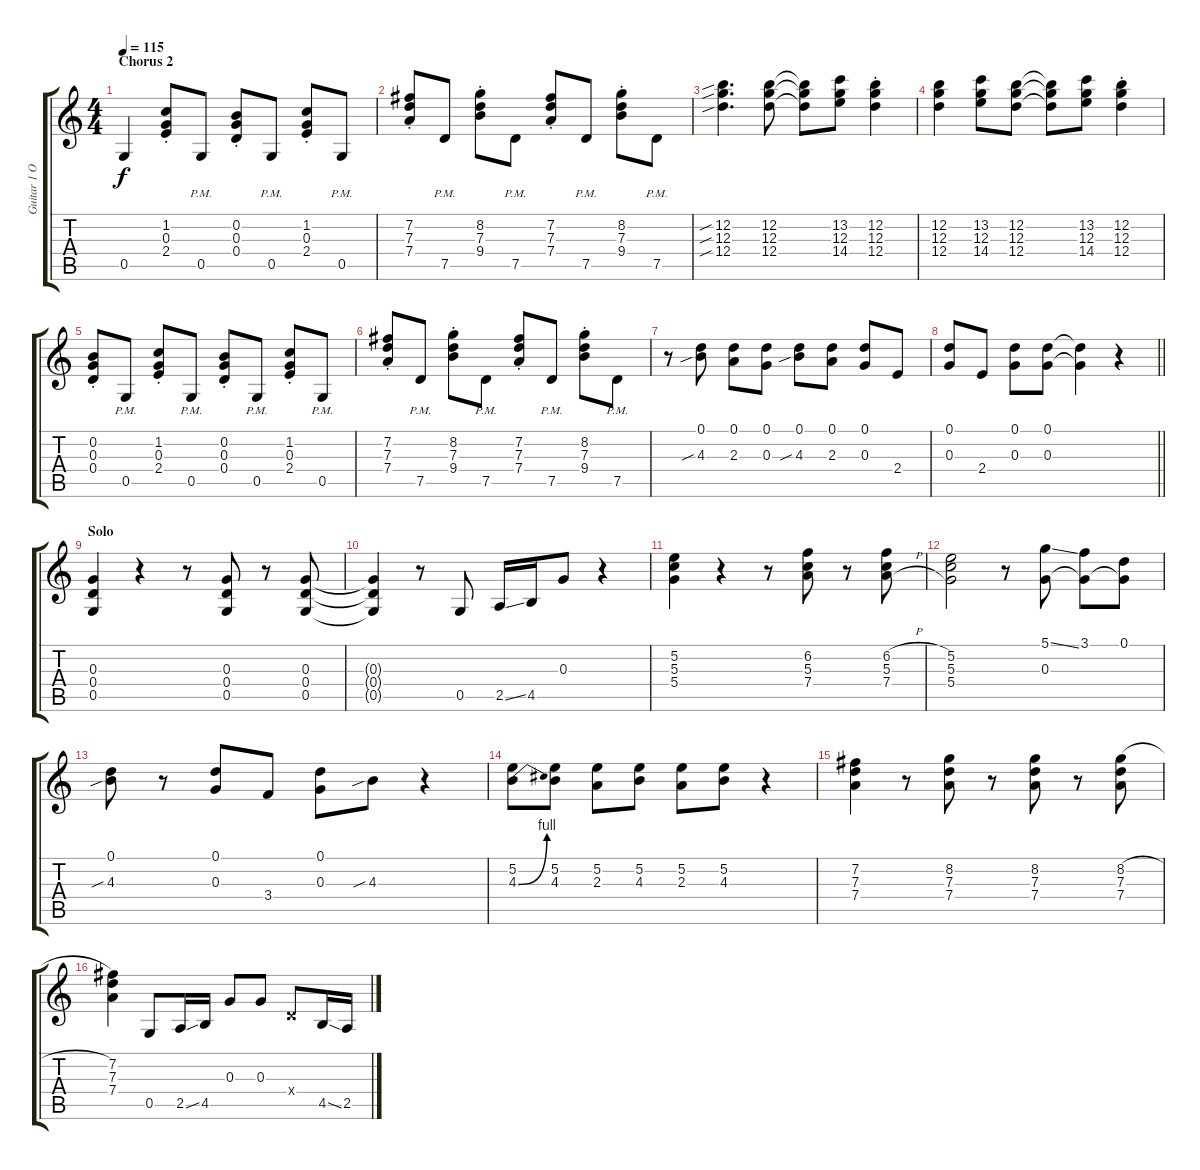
\track ("Guitar 1 Open-G" "Guitar 1 O") {instrument overdrivenguitar}
\staff {score tabs}
\tuning (D4 B3 G3 D3 G2 D2) {hide}
\ts (4 4)
\section ("" "Chorus 2")
\tempo 115
\clef g2
\ks c
0.5{t}.4{dy f} (1.2{st} 0.3{st} 2.4{st}).8 0.5{pm}.8 (0.2{st} 0.3{st} 0.4{st}).8 0.5{pm}.8 (1.2{st} 0.3{st} 2.4{st}).8 0.5{pm}.8 |
(7.2{st} 7.3{st} 7.4{st}).8 7.5{pm}.8 (8.2{st} 7.3{st} 9.4{st}).8 7.5{pm}.8 (7.2{st} 7.3{st} 7.4{st}).8 7.5{pm}.8 (8.2{st} 7.3{st} 9.4{st}).8 7.5{pm}.8 |
(12.2{sib} 12.3{sib} 12.4{sib}).4{d} (12.2 12.3 12.4).8 (12.2{t} 12.3{t} 12.4{t}).8 (13.2 12.3 14.4).8 (12.2{st} 12.3{st} 12.4{st}).4 |
(12.2 12.3 12.4).4 (13.2 12.3 14.4).8 (12.2 12.3 12.4).8 (12.2{t} 12.3{t} 12.4{t}).8 (13.2 12.3 14.4).8 (12.2{st} 12.3{st} 12.4{st}).4 |
(0.2{st} 0.3{st} 0.4{st}).8 0.5{pm}.8 (1.2{st} 0.3{st} 2.4{st}).8 0.5{pm}.8 (0.2{st} 0.3{st} 0.4{st}).8 0.5{pm}.8 (1.2{st} 0.3{st} 2.4{st}).8 0.5{pm}.8 |
(7.2{st} 7.3{st} 7.4{st}).8 7.5{pm}.8 (8.2{st} 7.3{st} 9.4{st}).8 7.5{pm}.8 (7.2{st} 7.3{st} 7.4{st}).8 7.5{pm}.8 (8.2{st} 7.3{st} 9.4{st}).8 7.5{pm}.8 |
r.8 (0.1 4.3{sib}).8 (0.1 2.3).8 (0.1 0.3).8 (0.1 4.3{sib}).8 (0.1 2.3).8 (0.1 0.3).8 2.4.8 |
\barLineRight lightlight
(0.1 0.3).8 2.4.8 (0.1 0.3).8 (0.1 0.3).8 (0.1{t} 0.3{t}).4 r.4 |
\section ("" "Solo")
(0.3 0.4 0.5).4 r.4 r.8 (0.3 0.4 0.5).8 r.8 (0.3 0.4 0.5).8 |
(0.3{t} 0.4{t} 0.5{t}).4 r.8 0.5.8 2.5{ss}.16 4.5.16 0.3.8 r.4 |
(5.2 5.3 5.4).4 r.4 r.8 (6.2 5.3 7.4).8 r.8 (6.2{h} 5.3 7.4{h}).8 |
(5.2 5.3 5.4).2 r.8 (5.1{ss} 0.3).8 (3.1 0.3{t}).8 (0.1 0.3{t}).8 |
(0.1 4.3{sib}).8 r.8 (0.1 0.3).8 3.4.8 (0.1 0.3).8 4.3{sib}.8 r.4 |
(5.2 4.3{be (bend 0 0 60 4)}).8 (5.2 4.3).8 (5.2 2.3).8 (5.2 4.3).8 (5.2 2.3).8 (5.2 4.3).8 r.4 |
(7.2 7.3 7.4).4 r.8 (8.2 7.3 7.4).8 r.8 (8.2 7.3 7.4).8 r.8 (8.2{h} 7.3 7.4).8 |
(7.2 7.3 7.4).4 0.5.8 2.5{ss}.16 4.5.16 0.3.8 0.3.8 0.4{x}.8 4.5{ss}.16 2.5.16
